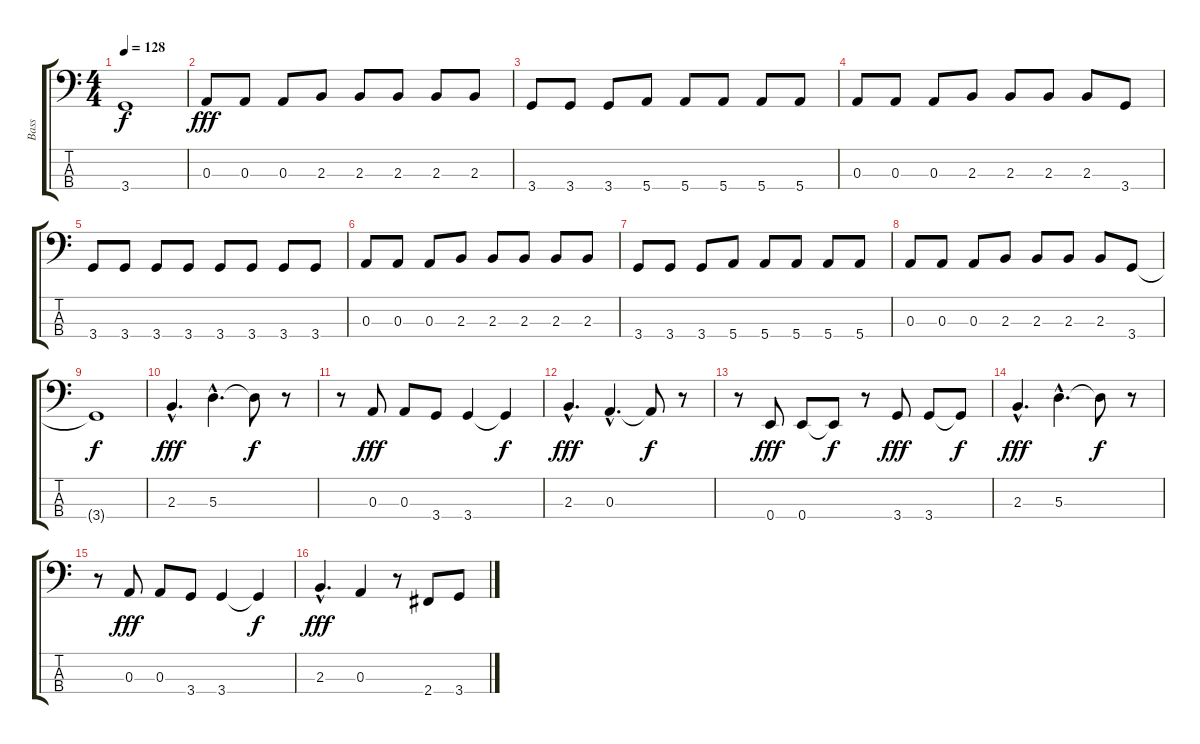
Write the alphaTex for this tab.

\track ("Bass" "Bass") {instrument electricbassfinger}
\staff {score tabs}
\tuning (G2 D2 A1 E1) {hide}
\ts (4 4)
\tempo 128
\clef f4
\ks c
3.4{t}.1{dy f} |
0.3.8{dy fff} 0.3.8 0.3.8 2.3.8 2.3.8 2.3.8 2.3.8 2.3.8 |
3.4.8 3.4.8 3.4.8 5.4.8 5.4.8 5.4.8 5.4.8 5.4.8 |
0.3.8 0.3.8 0.3.8 2.3.8 2.3.8 2.3.8 2.3.8 3.4.8 |
3.4.8 3.4.8 3.4.8 3.4.8 3.4.8 3.4.8 3.4.8 3.4.8 |
0.3.8 0.3.8 0.3.8 2.3.8 2.3.8 2.3.8 2.3.8 2.3.8 |
3.4.8 3.4.8 3.4.8 5.4.8 5.4.8 5.4.8 5.4.8 5.4.8 |
0.3.8 0.3.8 0.3.8 2.3.8 2.3.8 2.3.8 2.3.8 3.4.8 |
3.4{t}.1{dy f} |
2.3{hac}.4{d dy fff} 5.3{hac}.4{d} 5.3{t}.8{dy f} r.8 |
r.8 0.3.8{dy fff} 0.3.8 3.4.8 3.4.4 3.4{t}.4{dy f} |
2.3{hac}.4{d dy fff} 0.3{hac}.4{d} 0.3{t}.8{dy f} r.8 |
r.8 0.4.8{dy fff} 0.4.8 0.4{t}.8{dy f} r.8 3.4.8{dy fff} 3.4.8 3.4{t}.8{dy f} |
2.3{hac}.4{d dy fff} 5.3{hac}.4{d} 5.3{t}.8{dy f} r.8 |
r.8 0.3.8{dy fff} 0.3.8 3.4.8 3.4.4 3.4{t}.4{dy f} |
2.3{hac}.4{d dy fff} 0.3.4 r.8 2.4.8 3.4.8
